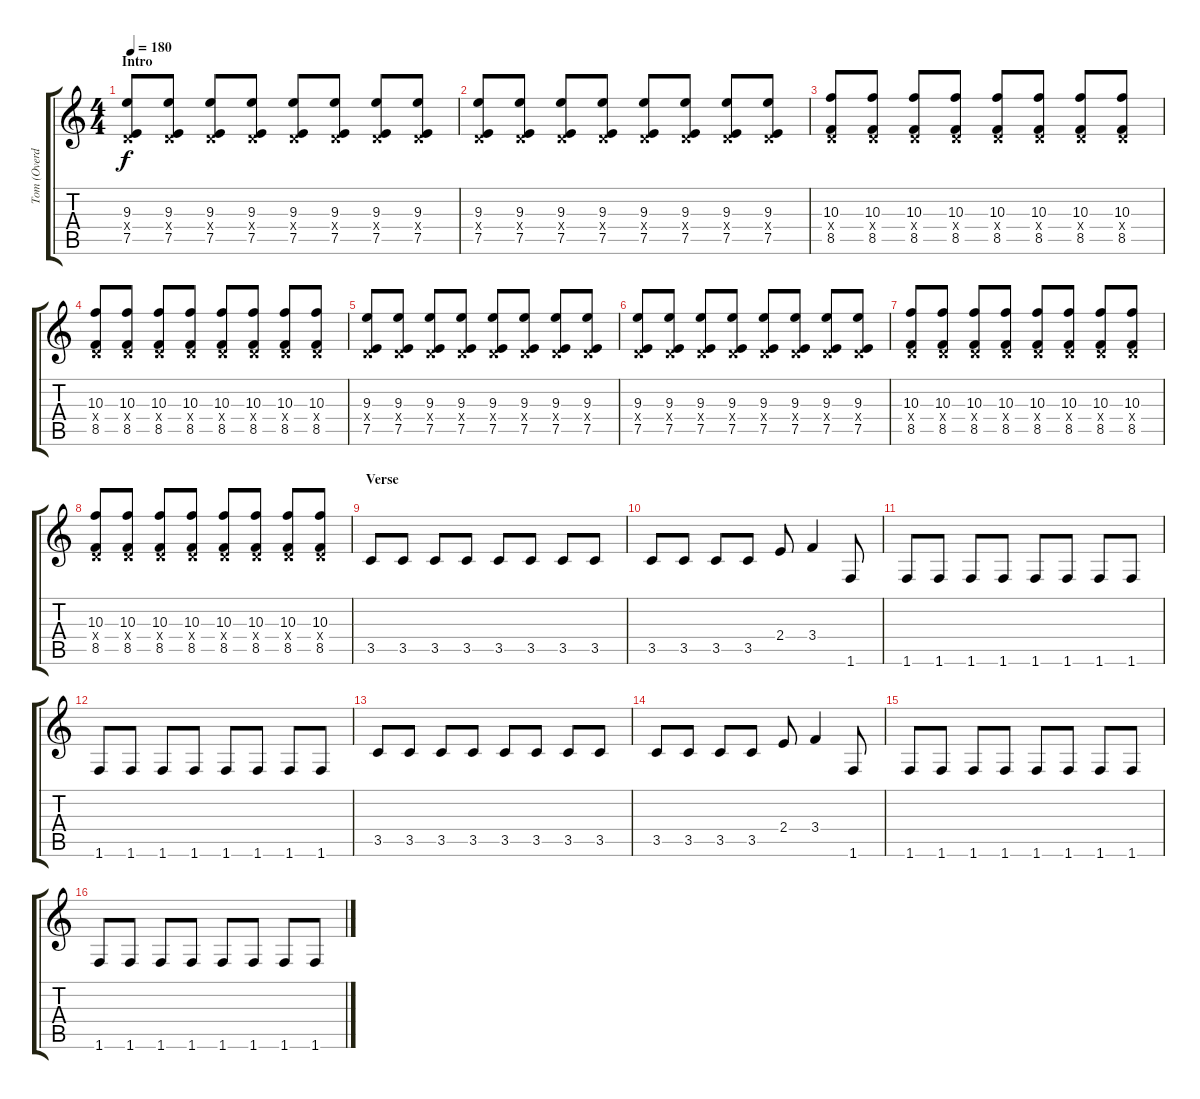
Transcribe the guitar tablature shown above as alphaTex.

\track ("Tom (Overdubs)" "Tom (Overd") {instrument distortionguitar}
\staff {score tabs}
\tuning (E4 B3 G3 D3 A2 E2) {hide}
\ts (4 4)
\section ("" "Intro")
\tempo 180
\clef g2
\ks c
(9.3 0.4{x} 7.5).8{dy f instrument distortionguitar} (9.3 0.4{x} 7.5).8 (9.3 0.4{x} 7.5).8 (9.3 0.4{x} 7.5).8 (9.3 0.4{x} 7.5).8 (9.3 0.4{x} 7.5).8 (9.3 0.4{x} 7.5).8 (9.3 0.4{x} 7.5).8 |
(9.3 0.4{x} 7.5).8 (9.3 0.4{x} 7.5).8 (9.3 0.4{x} 7.5).8 (9.3 0.4{x} 7.5).8 (9.3 0.4{x} 7.5).8 (9.3 0.4{x} 7.5).8 (9.3 0.4{x} 7.5).8 (9.3 0.4{x} 7.5).8 |
(10.3 0.4{x} 8.5).8 (10.3 0.4{x} 8.5).8 (10.3 0.4{x} 8.5).8 (10.3 0.4{x} 8.5).8 (10.3 0.4{x} 8.5).8 (10.3 0.4{x} 8.5).8 (10.3 0.4{x} 8.5).8 (10.3 0.4{x} 8.5).8 |
(10.3 0.4{x} 8.5).8 (10.3 0.4{x} 8.5).8 (10.3 0.4{x} 8.5).8 (10.3 0.4{x} 8.5).8 (10.3 0.4{x} 8.5).8 (10.3 0.4{x} 8.5).8 (10.3 0.4{x} 8.5).8 (10.3 0.4{x} 8.5).8 |
(9.3 0.4{x} 7.5).8 (9.3 0.4{x} 7.5).8 (9.3 0.4{x} 7.5).8 (9.3 0.4{x} 7.5).8 (9.3 0.4{x} 7.5).8 (9.3 0.4{x} 7.5).8 (9.3 0.4{x} 7.5).8 (9.3 0.4{x} 7.5).8 |
(9.3 0.4{x} 7.5).8 (9.3 0.4{x} 7.5).8 (9.3 0.4{x} 7.5).8 (9.3 0.4{x} 7.5).8 (9.3 0.4{x} 7.5).8 (9.3 0.4{x} 7.5).8 (9.3 0.4{x} 7.5).8 (9.3 0.4{x} 7.5).8 |
(10.3 0.4{x} 8.5).8 (10.3 0.4{x} 8.5).8 (10.3 0.4{x} 8.5).8 (10.3 0.4{x} 8.5).8 (10.3 0.4{x} 8.5).8 (10.3 0.4{x} 8.5).8 (10.3 0.4{x} 8.5).8 (10.3 0.4{x} 8.5).8 |
(10.3 0.4{x} 8.5).8 (10.3 0.4{x} 8.5).8 (10.3 0.4{x} 8.5).8 (10.3 0.4{x} 8.5).8 (10.3 0.4{x} 8.5).8 (10.3 0.4{x} 8.5).8 (10.3 0.4{x} 8.5).8 (10.3 0.4{x} 8.5).8 |
\section ("" "Verse")
3.5.8 3.5.8 3.5.8 3.5.8 3.5.8 3.5.8 3.5.8 3.5.8 |
3.5.8 3.5.8 3.5.8 3.5.8 2.4.8 3.4.4 1.6.8 |
1.6.8 1.6.8 1.6.8 1.6.8 1.6.8 1.6.8 1.6.8 1.6.8 |
1.6.8 1.6.8 1.6.8 1.6.8 1.6.8 1.6.8 1.6.8 1.6.8 |
3.5.8 3.5.8 3.5.8 3.5.8 3.5.8 3.5.8 3.5.8 3.5.8 |
3.5.8 3.5.8 3.5.8 3.5.8 2.4.8 3.4.4 1.6.8 |
1.6.8 1.6.8 1.6.8 1.6.8 1.6.8 1.6.8 1.6.8 1.6.8 |
1.6.8 1.6.8 1.6.8 1.6.8 1.6.8 1.6.8 1.6.8 1.6.8
